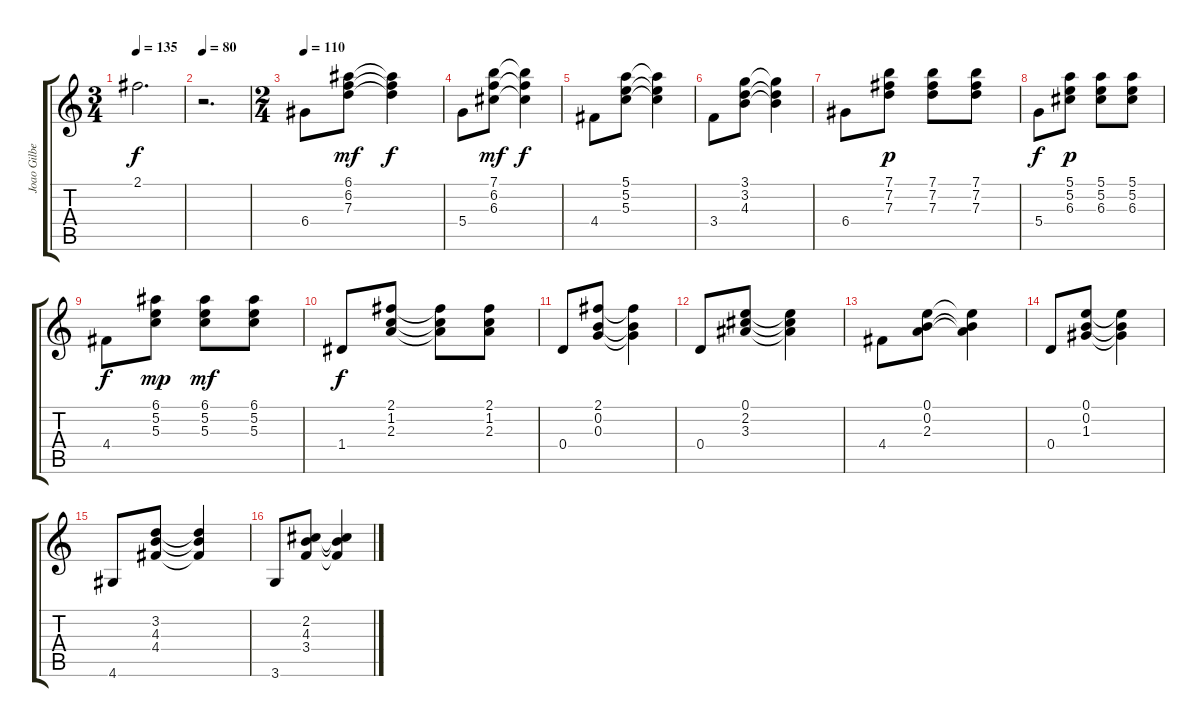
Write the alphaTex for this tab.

\track ("Joao Gilberto" "Joao Gilbe") {instrument acousticguitarnylon}
\staff {score tabs}
\tuning (E4 B3 G3 D3 A2 E2) {hide}
\ts (3 4)
\tempo 135
\clef g2
\ks c
2.1.2{d dy f} |
\tempo 80
r.2{d} |
\ts (2 4)
\tempo 110
6.4.8 (6.1 6.2 7.3).8{dy mf} (6.1{t} 6.2{t} 7.3{t}).4{dy f} |
5.4.8 (7.1 6.2 6.3).8{dy mf} (7.1{t} 6.2{t} 6.3{t}).4{dy f} |
4.4.8 (5.1 5.2 5.3).8 (5.1{t} 5.2{t} 5.3{t}).4 |
3.4.8 (3.1 3.2 4.3).8 (3.1{t} 3.2{t} 4.3{t}).4 |
6.4.8 (7.1 7.2 7.3).8{dy p} (7.1 7.2 7.3).8 (7.1 7.2 7.3).8 |
5.4.8{dy f} (5.1 5.2 6.3).8{dy p} (5.1 5.2 6.3).8 (5.1 5.2 6.3).8 |
4.4.8{dy f} (6.1 5.2 5.3).8{dy mp} (6.1 5.2 5.3).8{dy mf} (6.1 5.2 5.3).8 |
1.4.8{dy f} (2.1 1.2 2.3).8 (2.1{t} 1.2{t} 2.3{t}).8 (2.1 1.2 2.3).8 |
0.4.8 (2.1 0.2 0.3).8 (2.1{t} 0.2{t} 0.3{t}).4 |
0.4.8 (0.1 2.2 3.3).8 (0.1{t} 2.2{t} 3.3{t}).4 |
4.4.8 (0.1 0.2 2.3).8 (0.1{t} 0.2{t} 2.3{t}).4 |
0.4.8 (0.1 0.2 1.3).8 (0.1{t} 0.2{t} 1.3{t}).4 |
4.6.8 (3.2 4.3 4.4).8 (3.2{t} 4.3{t} 4.4{t}).4 |
3.6.8 (2.2 4.3 3.4).8 (2.2{t} 4.3{t} 3.4{t}).4
